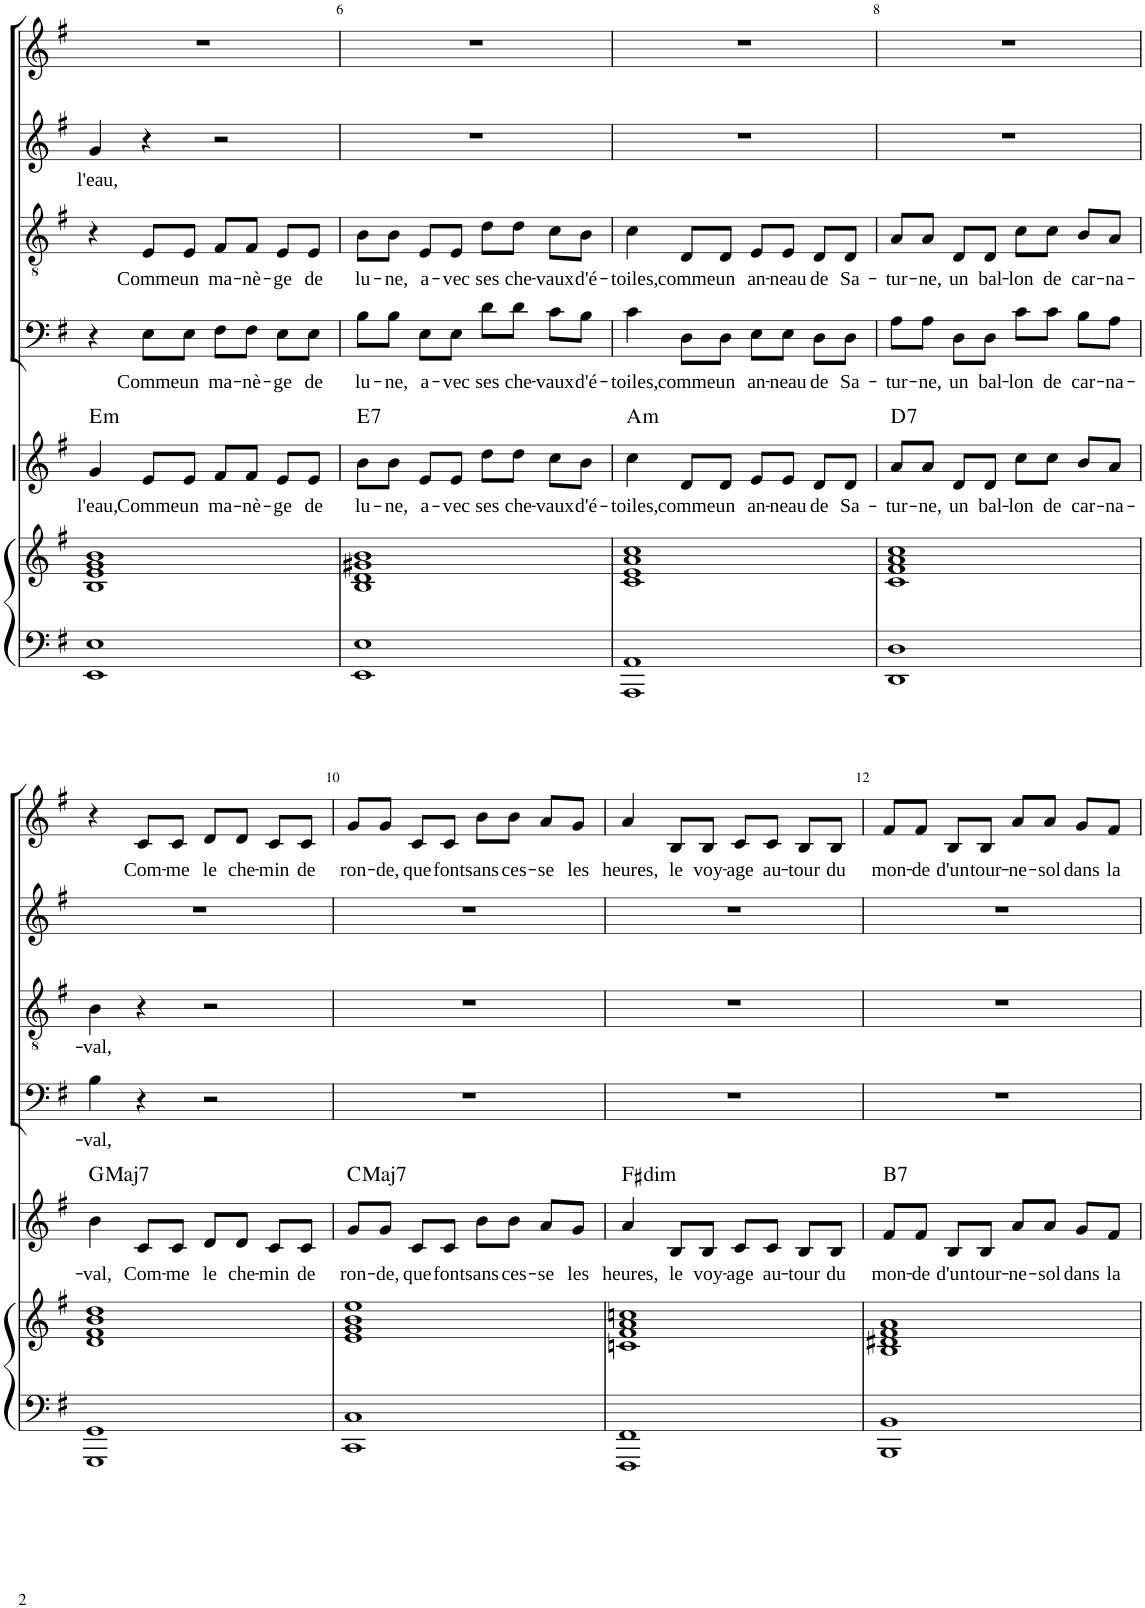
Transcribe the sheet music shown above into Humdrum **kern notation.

**kern	**kern	**kern	**text	**harte	**kern	**text	**kern	**text	**kern	**text	**kern	**text
*part6	*part6	*part5	*part5	*part5	*part4	*part4	*part3	*part3	*part2	*part2	*part1	*part1
*staff7	*staff6	*staff5	*staff5	*	*staff4	*staff4	*staff3	*staff3	*staff2	*staff2	*staff1	*staff1
*I"Piano	*	*I"Voix	*	*	*I"Bass	*	*I"Ténor	*	*I"Alto	*	*I"Soprano	*
*I'Pno	*	*	*	*	*	*	*	*	*	*	*	*
!!LO:PB:g=z
*clefF4	*clefG2	*clefG2	*	*	*clefF4	*	*clefGv2	*	*clefG2	*	*clefG2	*
*k[f#]	*k[f#]	*k[f#]	*	*	*k[f#]	*	*k[f#]	*	*k[f#]	*	*k[f#]	*
*M4/4	*M4/4	*M4/4	*	*	*M4/4	*	*M4/4	*	*M4/4	*	*M4/4	*
=5	=5	=5	=5	=5	=5	=5	=5	=5	=5	=5	=5	=5
!	!	!	!LO:LY:b	!LO:H:kt=m	!	!	!	!	!	!LO:LY:b	!	!
1EE 1E	1B 1e 1g 1b	4g/	l'eau,	E:min	4r	.	4r	.	4g/	l'eau,	1r	.
!	!	!	!LO:LY:b	!	!	!LO:LY:b	!	!LO:LY:b	!	!	!	!
.	.	8e/L	Comme	.	8E\L	Comme	8E/L	Comme	4r	.	.	.
!	!	!	!LO:LY:b	!	!	!LO:LY:b	!	!LO:LY:b	!	!	!	!
.	.	8e/J	un	.	8E\J	un	8E/J	un	.	.	.	.
!	!	!	!LO:LY:b	!	!	!LO:LY:b	!	!LO:LY:b	!	!	!	!
.	.	8f#/L	ma-	.	8F#\L	ma-	8F#/L	ma-	2r	.	.	.
!	!	!	!LO:LY:b	!	!	!LO:LY:b	!	!LO:LY:b	!	!	!	!
.	.	8f#/J	-nè-	.	8F#\J	-nè-	8F#/J	-nè-	.	.	.	.
!	!	!	!LO:LY:b	!	!	!LO:LY:b	!	!LO:LY:b	!	!	!	!
.	.	8e/L	-ge	.	8E\L	-ge	8E/L	-ge	.	.	.	.
!	!	!	!LO:LY:b	!	!	!LO:LY:b	!	!LO:LY:b	!	!	!	!
.	.	8e/J	de	.	8E\J	de	8E/J	de	.	.	.	.
=6	=6	=6	=6	=6	=6	=6	=6	=6	=6	=6	=6	=6
!	!	!	!LO:LY:b	!LO:H:kt=7	!	!LO:LY:b	!	!LO:LY:b	!	!	!	!
1EE 1E	1B 1d 1g#X 1b	8b\L	lu-	E:7	8B\L	lu-	8B\L	lu-	1r	.	1r	.
!	!	!	!LO:LY:b	!	!	!LO:LY:b	!	!LO:LY:b	!	!	!	!
.	.	8b\J	-ne,	.	8B\J	-ne,	8B\J	-ne,	.	.	.	.
!	!	!	!LO:LY:b	!	!	!LO:LY:b	!	!LO:LY:b	!	!	!	!
.	.	8e/L	a-	.	8E\L	a-	8E/L	a-	.	.	.	.
!	!	!	!LO:LY:b	!	!	!LO:LY:b	!	!LO:LY:b	!	!	!	!
.	.	8e/J	-vec	.	8E\J	-vec	8E/J	-vec	.	.	.	.
!	!	!	!LO:LY:b	!	!	!LO:LY:b	!	!LO:LY:b	!	!	!	!
.	.	8dd\L	ses	.	8d\L	ses	8d\L	ses	.	.	.	.
!	!	!	!LO:LY:b	!	!	!LO:LY:b	!	!LO:LY:b	!	!	!	!
.	.	8dd\J	che-	.	8d\J	che-	8d\J	che-	.	.	.	.
!	!	!	!LO:LY:b	!	!	!LO:LY:b	!	!LO:LY:b	!	!	!	!
.	.	8cc\L	-vaux	.	8c\L	-vaux	8c\L	-vaux	.	.	.	.
!	!	!	!LO:LY:b	!	!	!LO:LY:b	!	!LO:LY:b	!	!	!	!
.	.	8b\J	d'é-	.	8B\J	d'é-	8B\J	d'é-	.	.	.	.
=7	=7	=7	=7	=7	=7	=7	=7	=7	=7	=7	=7	=7
!	!	!	!LO:LY:b	!LO:H:kt=m	!	!LO:LY:b	!	!LO:LY:b	!	!	!	!
1AAA 1AA	1c 1e 1a 1cc	4cc\	-toiles,	A:min	4c\	-toiles,	4c\	-toiles,	1r	.	1r	.
!	!	!	!LO:LY:b	!	!	!LO:LY:b	!	!LO:LY:b	!	!	!	!
.	.	8d/L	comme	.	8D\L	comme	8D/L	comme	.	.	.	.
!	!	!	!LO:LY:b	!	!	!LO:LY:b	!	!LO:LY:b	!	!	!	!
.	.	8d/J	un	.	8D\J	un	8D/J	un	.	.	.	.
!	!	!	!LO:LY:b	!	!	!LO:LY:b	!	!LO:LY:b	!	!	!	!
.	.	8e/L	an-	.	8E\L	an-	8E/L	an-	.	.	.	.
!	!	!	!LO:LY:b	!	!	!LO:LY:b	!	!LO:LY:b	!	!	!	!
.	.	8e/J	-neau	.	8E\J	-neau	8E/J	-neau	.	.	.	.
!	!	!	!LO:LY:b	!	!	!LO:LY:b	!	!LO:LY:b	!	!	!	!
.	.	8d/L	de	.	8D\L	de	8D/L	de	.	.	.	.
!	!	!	!LO:LY:b	!	!	!LO:LY:b	!	!LO:LY:b	!	!	!	!
.	.	8d/J	Sa-	.	8D\J	Sa-	8D/J	Sa-	.	.	.	.
=8	=8	=8	=8	=8	=8	=8	=8	=8	=8	=8	=8	=8
!	!	!	!LO:LY:b	!LO:H:kt=7	!	!LO:LY:b	!	!LO:LY:b	!	!	!	!
1DD 1D	1c 1f# 1a 1cc	8a/L	-tur-	D:7	8A\L	-tur-	8A/L	-tur-	1r	.	1r	.
!	!	!	!LO:LY:b	!	!	!LO:LY:b	!	!LO:LY:b	!	!	!	!
.	.	8a/J	-ne,	.	8A\J	-ne,	8A/J	-ne,	.	.	.	.
!	!	!	!LO:LY:b	!	!	!LO:LY:b	!	!LO:LY:b	!	!	!	!
.	.	8d/L	un	.	8D\L	un	8D/L	un	.	.	.	.
!	!	!	!LO:LY:b	!	!	!LO:LY:b	!	!LO:LY:b	!	!	!	!
.	.	8d/J	bal-	.	8D\J	bal-	8D/J	bal-	.	.	.	.
!	!	!	!LO:LY:b	!	!	!LO:LY:b	!	!LO:LY:b	!	!	!	!
.	.	8cc\L	-lon	.	8c\L	-lon	8c\L	-lon	.	.	.	.
!	!	!	!LO:LY:b	!	!	!LO:LY:b	!	!LO:LY:b	!	!	!	!
.	.	8cc\J	de	.	8c\J	de	8c\J	de	.	.	.	.
!	!	!	!LO:LY:b	!	!	!LO:LY:b	!	!LO:LY:b	!	!	!	!
.	.	8b/L	car-	.	8B\L	car-	8B/L	car-	.	.	.	.
!	!	!	!LO:LY:b	!	!	!LO:LY:b	!	!LO:LY:b	!	!	!	!
.	.	8a/J	-na-	.	8A\J	-na-	8A/J	-na-	.	.	.	.
!!LO:LB:g=z
=9	=9	=9	=9	=9	=9	=9	=9	=9	=9	=9	=9	=9
!	!	!	!LO:LY:b	!LO:H:kt=Maj7	!	!LO:LY:b	!	!LO:LY:b	!	!	!	!
1GGG 1GG	1d 1f# 1b 1dd	4b\	-val,	G:maj7	4B\	-val,	4B\	-val,	1r	.	4r	.
!	!	!	!LO:LY:b	!	!	!	!	!	!	!	!	!LO:LY:b
.	.	8c/L	Com-	.	4r	.	4r	.	.	.	8c/L	Com-
!	!	!	!LO:LY:b	!	!	!	!	!	!	!	!	!LO:LY:b
.	.	8c/J	-me	.	.	.	.	.	.	.	8c/J	-me
!	!	!	!LO:LY:b	!	!	!	!	!	!	!	!	!LO:LY:b
.	.	8d/L	le	.	2r	.	2r	.	.	.	8d/L	le
!	!	!	!LO:LY:b	!	!	!	!	!	!	!	!	!LO:LY:b
.	.	8d/J	che-	.	.	.	.	.	.	.	8d/J	che-
!	!	!	!LO:LY:b	!	!	!	!	!	!	!	!	!LO:LY:b
.	.	8c/L	-min	.	.	.	.	.	.	.	8c/L	-min
!	!	!	!LO:LY:b	!	!	!	!	!	!	!	!	!LO:LY:b
.	.	8c/J	de	.	.	.	.	.	.	.	8c/J	de
=10	=10	=10	=10	=10	=10	=10	=10	=10	=10	=10	=10	=10
!	!	!	!LO:LY:b	!LO:H:kt=Maj7	!	!	!	!	!	!	!	!LO:LY:b
1CC 1C	1e 1g 1b 1ee	8g/L	ron-	C:maj7	1r	.	1r	.	1r	.	8g/L	ron-
!	!	!	!LO:LY:b	!	!	!	!	!	!	!	!	!LO:LY:b
.	.	8g/J	-de,	.	.	.	.	.	.	.	8g/J	-de,
!	!	!	!LO:LY:b	!	!	!	!	!	!	!	!	!LO:LY:b
.	.	8c/L	que	.	.	.	.	.	.	.	8c/L	que
!	!	!	!LO:LY:b	!	!	!	!	!	!	!	!	!LO:LY:b
.	.	8c/J	font	.	.	.	.	.	.	.	8c/J	font
!	!	!	!LO:LY:b	!	!	!	!	!	!	!	!	!LO:LY:b
.	.	8b\L	sans	.	.	.	.	.	.	.	8b\L	sans
!	!	!	!LO:LY:b	!	!	!	!	!	!	!	!	!LO:LY:b
.	.	8b\J	ces-	.	.	.	.	.	.	.	8b\J	ces-
!	!	!	!LO:LY:b	!	!	!	!	!	!	!	!	!LO:LY:b
.	.	8a/L	-se	.	.	.	.	.	.	.	8a/L	-se
!	!	!	!LO:LY:b	!	!	!	!	!	!	!	!	!LO:LY:b
.	.	8g/J	les	.	.	.	.	.	.	.	8g/J	les
=11	=11	=11	=11	=11	=11	=11	=11	=11	=11	=11	=11	=11
!	!	!	!LO:LY:b	!LO:H:kt=dim	!	!	!	!	!	!	!	!LO:LY:b
1FFF# 1FF#	1cn 1f# 1a 1ccn	4a/	heures,	F#:dim	1r	.	1r	.	1r	.	4a/	heures,
!	!	!	!LO:LY:b	!	!	!	!	!	!	!	!	!LO:LY:b
.	.	8B/L	le	.	.	.	.	.	.	.	8B/L	le
!	!	!	!LO:LY:b	!	!	!	!	!	!	!	!	!LO:LY:b
.	.	8B/J	voy-	.	.	.	.	.	.	.	8B/J	voy-
!	!	!	!LO:LY:b	!	!	!	!	!	!	!	!	!LO:LY:b
.	.	8c/L	-age	.	.	.	.	.	.	.	8c/L	-age
!	!	!	!LO:LY:b	!	!	!	!	!	!	!	!	!LO:LY:b
.	.	8c/J	au-	.	.	.	.	.	.	.	8c/J	au-
!	!	!	!LO:LY:b	!	!	!	!	!	!	!	!	!LO:LY:b
.	.	8B/L	-tour	.	.	.	.	.	.	.	8B/L	-tour
!	!	!	!LO:LY:b	!	!	!	!	!	!	!	!	!LO:LY:b
.	.	8B/J	du	.	.	.	.	.	.	.	8B/J	du
=12	=12	=12	=12	=12	=12	=12	=12	=12	=12	=12	=12	=12
!	!	!	!LO:LY:b	!LO:H:kt=7	!	!	!	!	!	!	!	!LO:LY:b
1BBB 1BB	1B 1d#X 1f# 1a	8f#/L	mon-	B:7	1r	.	1r	.	1r	.	8f#/L	mon-
!	!	!	!LO:LY:b	!	!	!	!	!	!	!	!	!LO:LY:b
.	.	8f#/J	-de	.	.	.	.	.	.	.	8f#/J	-de
!	!	!	!LO:LY:b	!	!	!	!	!	!	!	!	!LO:LY:b
.	.	8B/L	d'un	.	.	.	.	.	.	.	8B/L	d'un
!	!	!	!LO:LY:b	!	!	!	!	!	!	!	!	!LO:LY:b
.	.	8B/J	tour-	.	.	.	.	.	.	.	8B/J	tour-
!	!	!	!LO:LY:b	!	!	!	!	!	!	!	!	!LO:LY:b
.	.	8a/L	-ne-	.	.	.	.	.	.	.	8a/L	-ne-
!	!	!	!LO:LY:b	!	!	!	!	!	!	!	!	!LO:LY:b
.	.	8a/J	-sol	.	.	.	.	.	.	.	8a/J	-sol
!	!	!	!LO:LY:b	!	!	!	!	!	!	!	!	!LO:LY:b
.	.	8g/L	dans	.	.	.	.	.	.	.	8g/L	dans
!	!	!	!LO:LY:b	!	!	!	!	!	!	!	!	!LO:LY:b
.	.	8f#/J	la	.	.	.	.	.	.	.	8f#/J	la
=	=	=	=	=	=	=	=	=	=	=	=	=
*-	*-	*-	*-	*-	*-	*-	*-	*-	*-	*-	*-	*-
